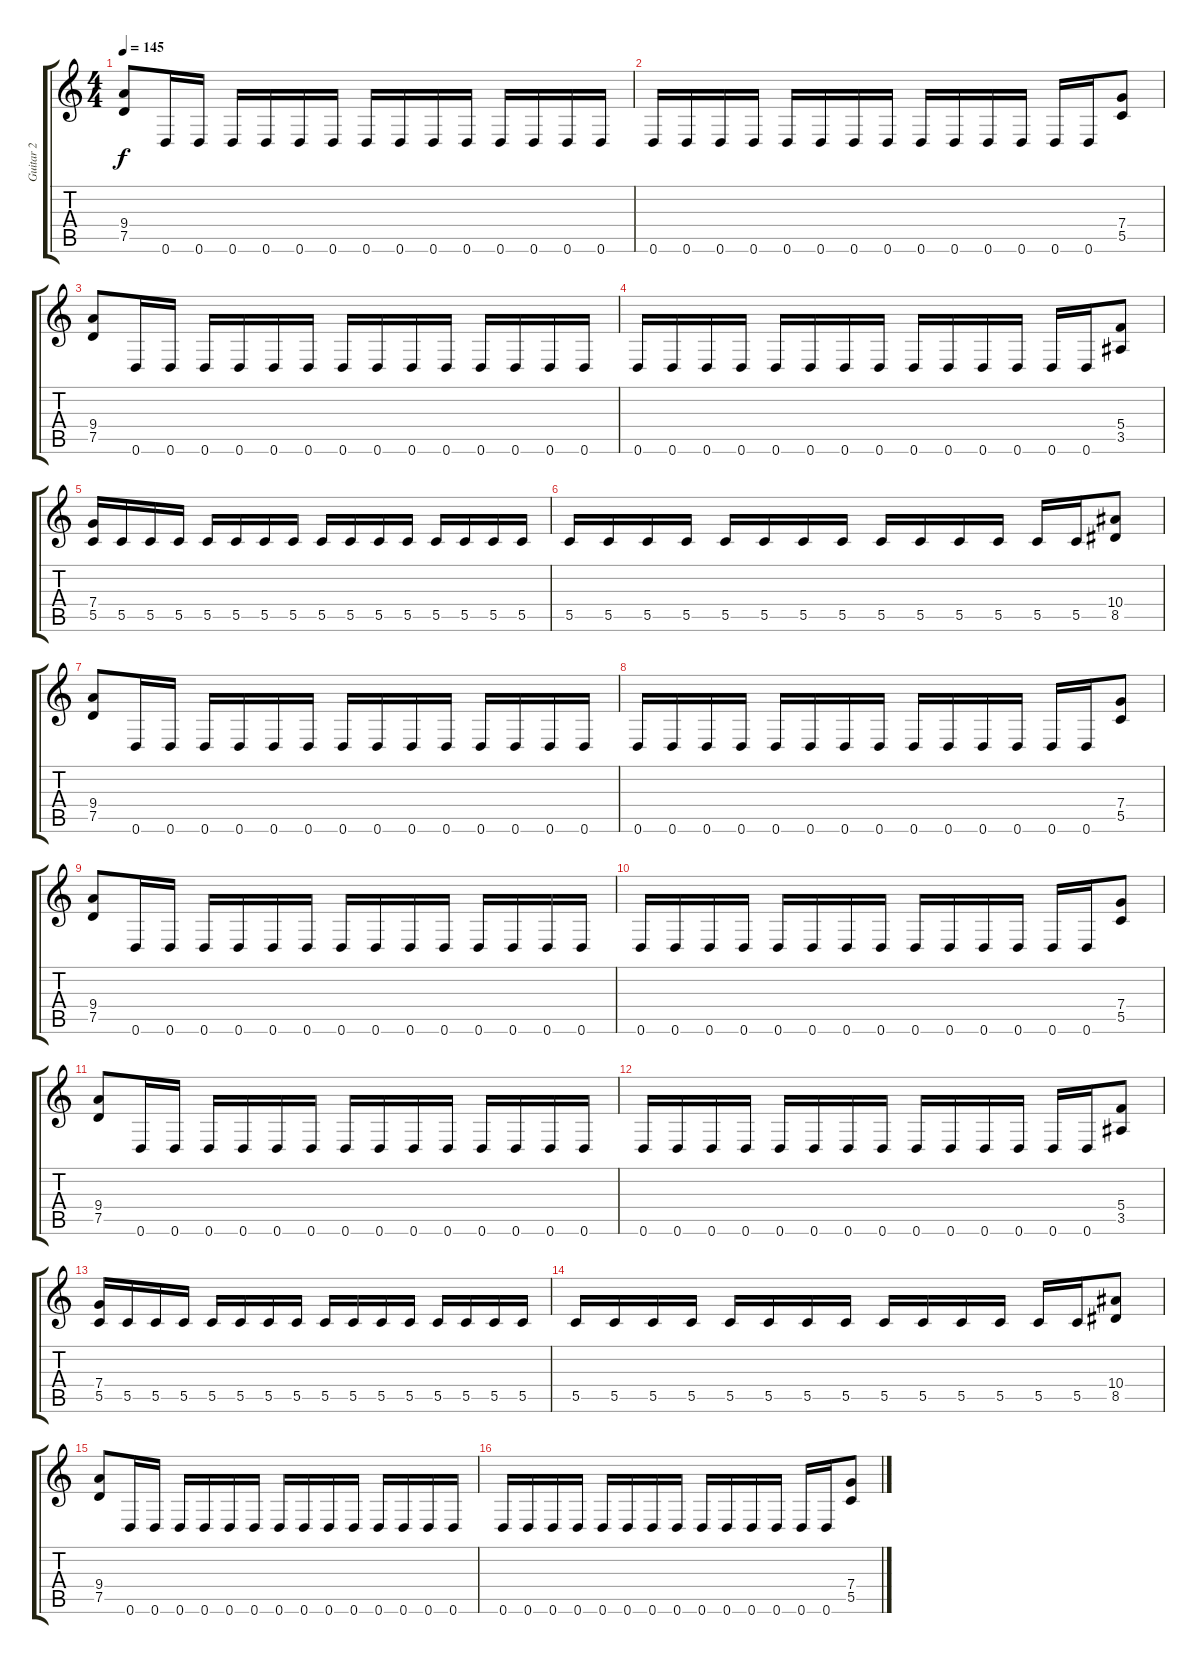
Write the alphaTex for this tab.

\track ("Guitar 2" "Guitar 2") {instrument distortionguitar}
\staff {score tabs}
\tuning (D4 A3 F3 C3 G2 D2) {hide}
\ts (4 4)
\tempo 145
\clef g2
\ks c
(9.4 7.5).8{dy f} 0.6.16 0.6.16 0.6.16 0.6.16 0.6.16 0.6.16 0.6.16 0.6.16 0.6.16 0.6.16 0.6.16 0.6.16 0.6.16 0.6.16 |
0.6.16 0.6.16 0.6.16 0.6.16 0.6.16 0.6.16 0.6.16 0.6.16 0.6.16 0.6.16 0.6.16 0.6.16 0.6.16 0.6.16 (7.4 5.5).8 |
(9.4 7.5).8 0.6.16 0.6.16 0.6.16 0.6.16 0.6.16 0.6.16 0.6.16 0.6.16 0.6.16 0.6.16 0.6.16 0.6.16 0.6.16 0.6.16 |
0.6.16 0.6.16 0.6.16 0.6.16 0.6.16 0.6.16 0.6.16 0.6.16 0.6.16 0.6.16 0.6.16 0.6.16 0.6.16 0.6.16 (5.4 3.5).8 |
(7.4 5.5).16 5.5.16 5.5.16 5.5.16 5.5.16 5.5.16 5.5.16 5.5.16 5.5.16 5.5.16 5.5.16 5.5.16 5.5.16 5.5.16 5.5.16 5.5.16 |
5.5.16 5.5.16 5.5.16 5.5.16 5.5.16 5.5.16 5.5.16 5.5.16 5.5.16 5.5.16 5.5.16 5.5.16 5.5.16 5.5.16 (10.4 8.5).8 |
(9.4 7.5).8 0.6.16 0.6.16 0.6.16 0.6.16 0.6.16 0.6.16 0.6.16 0.6.16 0.6.16 0.6.16 0.6.16 0.6.16 0.6.16 0.6.16 |
0.6.16 0.6.16 0.6.16 0.6.16 0.6.16 0.6.16 0.6.16 0.6.16 0.6.16 0.6.16 0.6.16 0.6.16 0.6.16 0.6.16 (7.4 5.5).8 |
(9.4 7.5).8 0.6.16 0.6.16 0.6.16 0.6.16 0.6.16 0.6.16 0.6.16 0.6.16 0.6.16 0.6.16 0.6.16 0.6.16 0.6.16 0.6.16 |
0.6.16 0.6.16 0.6.16 0.6.16 0.6.16 0.6.16 0.6.16 0.6.16 0.6.16 0.6.16 0.6.16 0.6.16 0.6.16 0.6.16 (7.4 5.5).8 |
(9.4 7.5).8 0.6.16 0.6.16 0.6.16 0.6.16 0.6.16 0.6.16 0.6.16 0.6.16 0.6.16 0.6.16 0.6.16 0.6.16 0.6.16 0.6.16 |
0.6.16 0.6.16 0.6.16 0.6.16 0.6.16 0.6.16 0.6.16 0.6.16 0.6.16 0.6.16 0.6.16 0.6.16 0.6.16 0.6.16 (5.4 3.5).8 |
(7.4 5.5).16 5.5.16 5.5.16 5.5.16 5.5.16 5.5.16 5.5.16 5.5.16 5.5.16 5.5.16 5.5.16 5.5.16 5.5.16 5.5.16 5.5.16 5.5.16 |
5.5.16 5.5.16 5.5.16 5.5.16 5.5.16 5.5.16 5.5.16 5.5.16 5.5.16 5.5.16 5.5.16 5.5.16 5.5.16 5.5.16 (10.4 8.5).8 |
(9.4 7.5).8 0.6.16 0.6.16 0.6.16 0.6.16 0.6.16 0.6.16 0.6.16 0.6.16 0.6.16 0.6.16 0.6.16 0.6.16 0.6.16 0.6.16 |
0.6.16 0.6.16 0.6.16 0.6.16 0.6.16 0.6.16 0.6.16 0.6.16 0.6.16 0.6.16 0.6.16 0.6.16 0.6.16 0.6.16 (7.4 5.5).8
